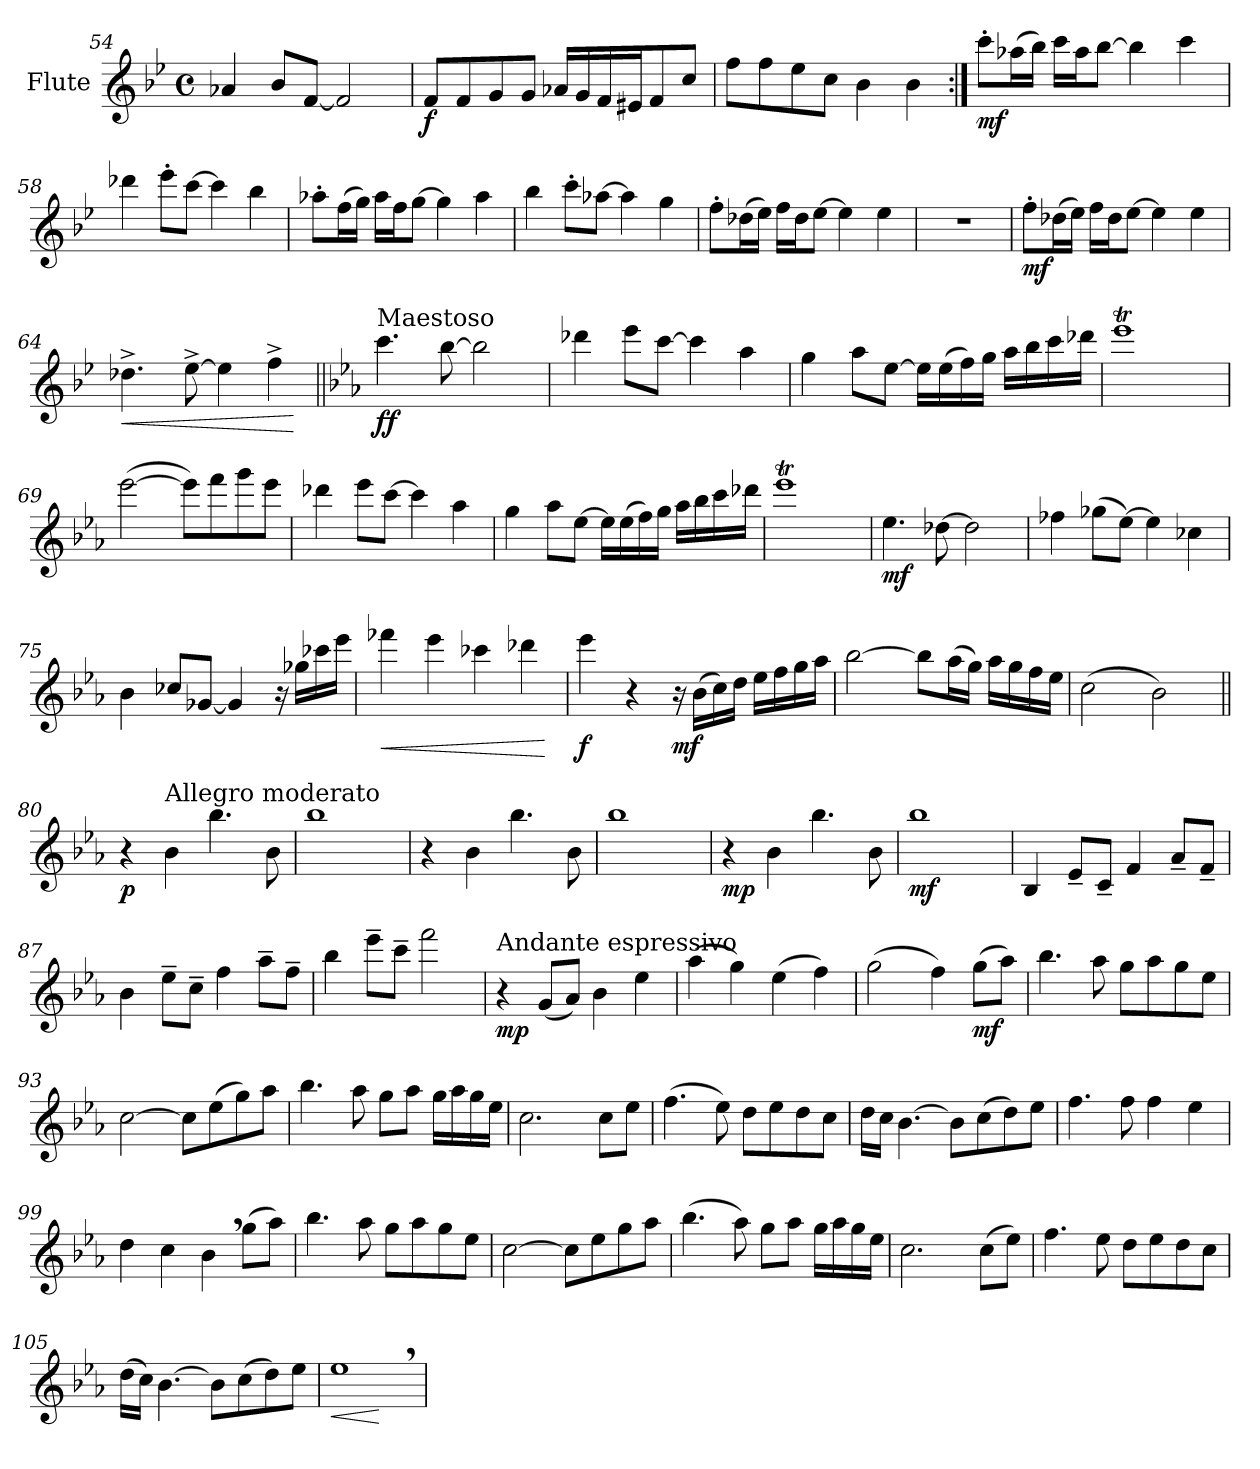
**kern	**dynam
*part1	*part1
*staff1	*staff1
*I"Flute	*
*I'Fl	*
!!LO:LB:g=z
*clefG2	*
*k[b-e-]	*
*B-:	*
*M4/4	*
*met(c)	*
=54	=54
4a-X/	.
8b-/L	.
[8f/J	.
2f/]	.
=55	=55
!	!LO:DY:b
8f/L	f
8f/	.
8g/	.
8g/J	.
16a-X/LL	.
16g/	.
16f/	.
16e#X/J	.
8f/	.
8cc/J	.
=56	=56
8ff\L	.
8ff\	.
8ee-\	.
8cc\J	.
4b-\	.
4b-\	.
=57:|!	=57:|!
!	!LO:DY:b
8ccc'\L	mf
(16aa-X\L	.
16bb-\JJ)	.
16ccc\LL	.
16aa-\J	.
[8bb-\J	.
4bb-\]	.
4ccc\	.
=58	=58
4ddd-X\	.
8eee-'\L	.
[8ccc\J	.
4ccc\]	.
4bb-\	.
!!LO:PB:g=z
=59	=59
8aa-X'\L	.
(16ff\L	.
16gg\JJ)	.
16aa-\LL	.
16ff\J	.
[8gg\J	.
4gg\]	.
4aa-\	.
=60	=60
4bb-\	.
8ccc'\L	.
[8aa-X\J	.
4aa-\]	.
4gg\	.
=61	=61
8ff'\L	.
(16dd-X\L	.
16ee-\JJ)	.
16ff\LL	.
16dd-\J	.
[8ee-\J	.
4ee-\]	.
4ee-\	.
=62	=62
1r	.
=63	=63
!	!LO:DY:b
8ff'\L	mf
(16dd-X\L	.
16ee-\JJ)	.
16ff\LL	.
16dd-\J	.
[8ee-\J	.
4ee-\]	.
4ee-\	.
=64	=64
!	!LO:HP:b
4.dd-X^\	<
[8ee-^\	.
4ee-\]	.
4ff^\	.
.	[
!!LO:LB:g=z
=65||	=65||
*k[b-e-a-]	*
*E-:	*
!LO:TX:a:t=Maestoso	!
!	!LO:DY:b
4.ccc\	ff
[8bb-\	.
2bb-\]	.
=66	=66
4ddd-X\	.
8eee-\L	.
[8ccc\J	.
4ccc\]	.
4aa-\	.
=67	=67
4gg\	.
8aa-\L	.
[8ee-\J	.
16ee-\LL]	.
(16ee-\	.
16ff\)	.
16gg\JJ	.
16aa-\LL	.
16bb-\	.
16ccc\	.
16ddd-X\JJ	.
=68	=68
1eee-T	.
=69	=69
([2eee-\	.
8eee-\L])	.
8fff\	.
8ggg\	.
8eee-\J	.
=70	=70
4ddd-X\	.
8eee-\L	.
[8ccc\J	.
4ccc\]	.
4aa-\	.
!!LO:LB:g=z
=71	=71
4gg\	.
8aa-\L	.
[8ee-\J	.
16ee-\LL]	.
(16ee-\	.
16ff\)	.
16gg\JJ	.
16aa-\LL	.
16bb-\	.
16ccc\	.
16ddd-X\JJ	.
=72	=72
1eee-T	.
=73	=73
!	!LO:DY:b
4.ee-\	mf
[8dd-X\	.
2dd-\]	.
=74	=74
4ff-X\	.
(8gg-X\L	.
[8ee-\J)	.
4ee-\]	.
4cc-X\	.
=75	=75
4b-\	.
8cc-X/L	.
[8g-X/J	.
4g-/]	.
16r	.
16gg-X\LL	.
16ccc-X\	.
16eee-\JJ	.
=76	=76
!	!LO:HP:b
4fff-X\	<
4eee-\	.
4ccc-X\	.
4ddd-X\	.
.	[
!!LO:LB:g=z
=77	=77
!	!LO:DY:b
4eee-\	f
4r	.
!	!LO:DY:b
16r	mf
(16b-\LL	.
16cc\)	.
16dd\JJ	.
16ee-\LL	.
16ff\	.
16gg\	.
16aa-\JJ	.
=78	=78
[2bb-\	.
8bb-\L]	.
(16aa-\L	.
16gg\JJ)	.
16aa-\LL	.
16gg\	.
16ff\	.
16ee-\JJ	.
=79	=79
(2cc\	.
2b-\)	.
=80||	=80||
!	!LO:DY:b
4r	p
!LO:TX:a:t=Allegro moderato	!
4b-\	.
4.bb-\	.
8b-\	.
=81	=81
1bb-	.
=82	=82
4r	.
4b-\	.
4.bb-\	.
8b-\	.
=83	=83
1bb-	.
=84	=84
!	!LO:DY:b
4r	mp
4b-\	.
4.bb-\	.
8b-\	.
=85	=85
!	!LO:DY:b
1bb-	mf
!!LO:LB:g=z
=86	=86
4B-/	.
8e-~/L	.
8c~/J	.
4f/	.
8a-~/L	.
8f~/J	.
=87	=87
4b-\	.
8ee-~\L	.
8cc~\J	.
4ff\	.
8aa-~\L	.
8ff~\J	.
=88	=88
4bb-\	.
8eee-~\L	.
8ccc~\J	.
2fff\	.
=89	=89
!LO:TX:a:t=Andante espressivo	!
!	!LO:DY:b
4r	mp
(8g/L	.
8a-/J)	.
4b-\	.
4ee-\	.
=90	=90
(4aa-\	.
4gg\)	.
(4ee-\	.
4ff\)	.
=91	=91
(2gg\	.
4ff\)	.
!	!LO:DY:b
(8gg\L	mf
8aa-\J)	.
=92	=92
4.bb-\	.
8aa-\	.
8gg\L	.
8aa-\	.
8gg\	.
8ee-\J	.
!!LO:LB:g=z
=93	=93
[2cc\	.
8cc\L]	.
(8ee-\	.
8gg\)	.
8aa-\J	.
=94	=94
4.bb-\	.
8aa-\	.
8gg\L	.
8aa-\J	.
16gg\LL	.
16aa-\	.
16gg\	.
16ee-\JJ	.
=95	=95
2.cc\	.
8cc\L	.
8ee-\J	.
=96	=96
(4.ff\	.
8ee-\)	.
8dd\L	.
8ee-\	.
8dd\	.
8cc\J	.
=97	=97
16dd\LL	.
16cc\JJ	.
[4.b-\	.
8b-\L]	.
(8cc\	.
8dd\)	.
8ee-\J	.
=98	=98
4.ff\	.
8ff\	.
4ff\	.
4ee-\	.
!!LO:LB:g=z
=99	=99
4dd\	.
4cc\	.
4b-,\	.
(8gg\L	.
8aa-\J)	.
=100	=100
4.bb-\	.
8aa-\	.
8gg\L	.
8aa-\	.
8gg\	.
8ee-\J	.
=101	=101
[2cc\	.
8cc\L]	.
8ee-\	.
8gg\	.
8aa-\J	.
=102	=102
(4.bb-\	.
8aa-\)	.
8gg\L	.
8aa-\J	.
16gg\LL	.
16aa-\	.
16gg\	.
16ee-\JJ	.
=103	=103
2.cc\	.
(8cc\L	.
8ee-\J)	.
=104	=104
4.ff\	.
8ee-\	.
8dd\L	.
8ee-\	.
8dd\	.
8cc\J	.
!!LO:LB:g=z
=105	=105
(16dd\LL	.
16cc\JJ)	.
[4.b-\	.
8b-\L]	.
(8cc\	.
8dd\)	.
8ee-\J	.
=106	=106
!	!LO:HP:b
1ee-,	<
.	[
=	=
*-	*-
